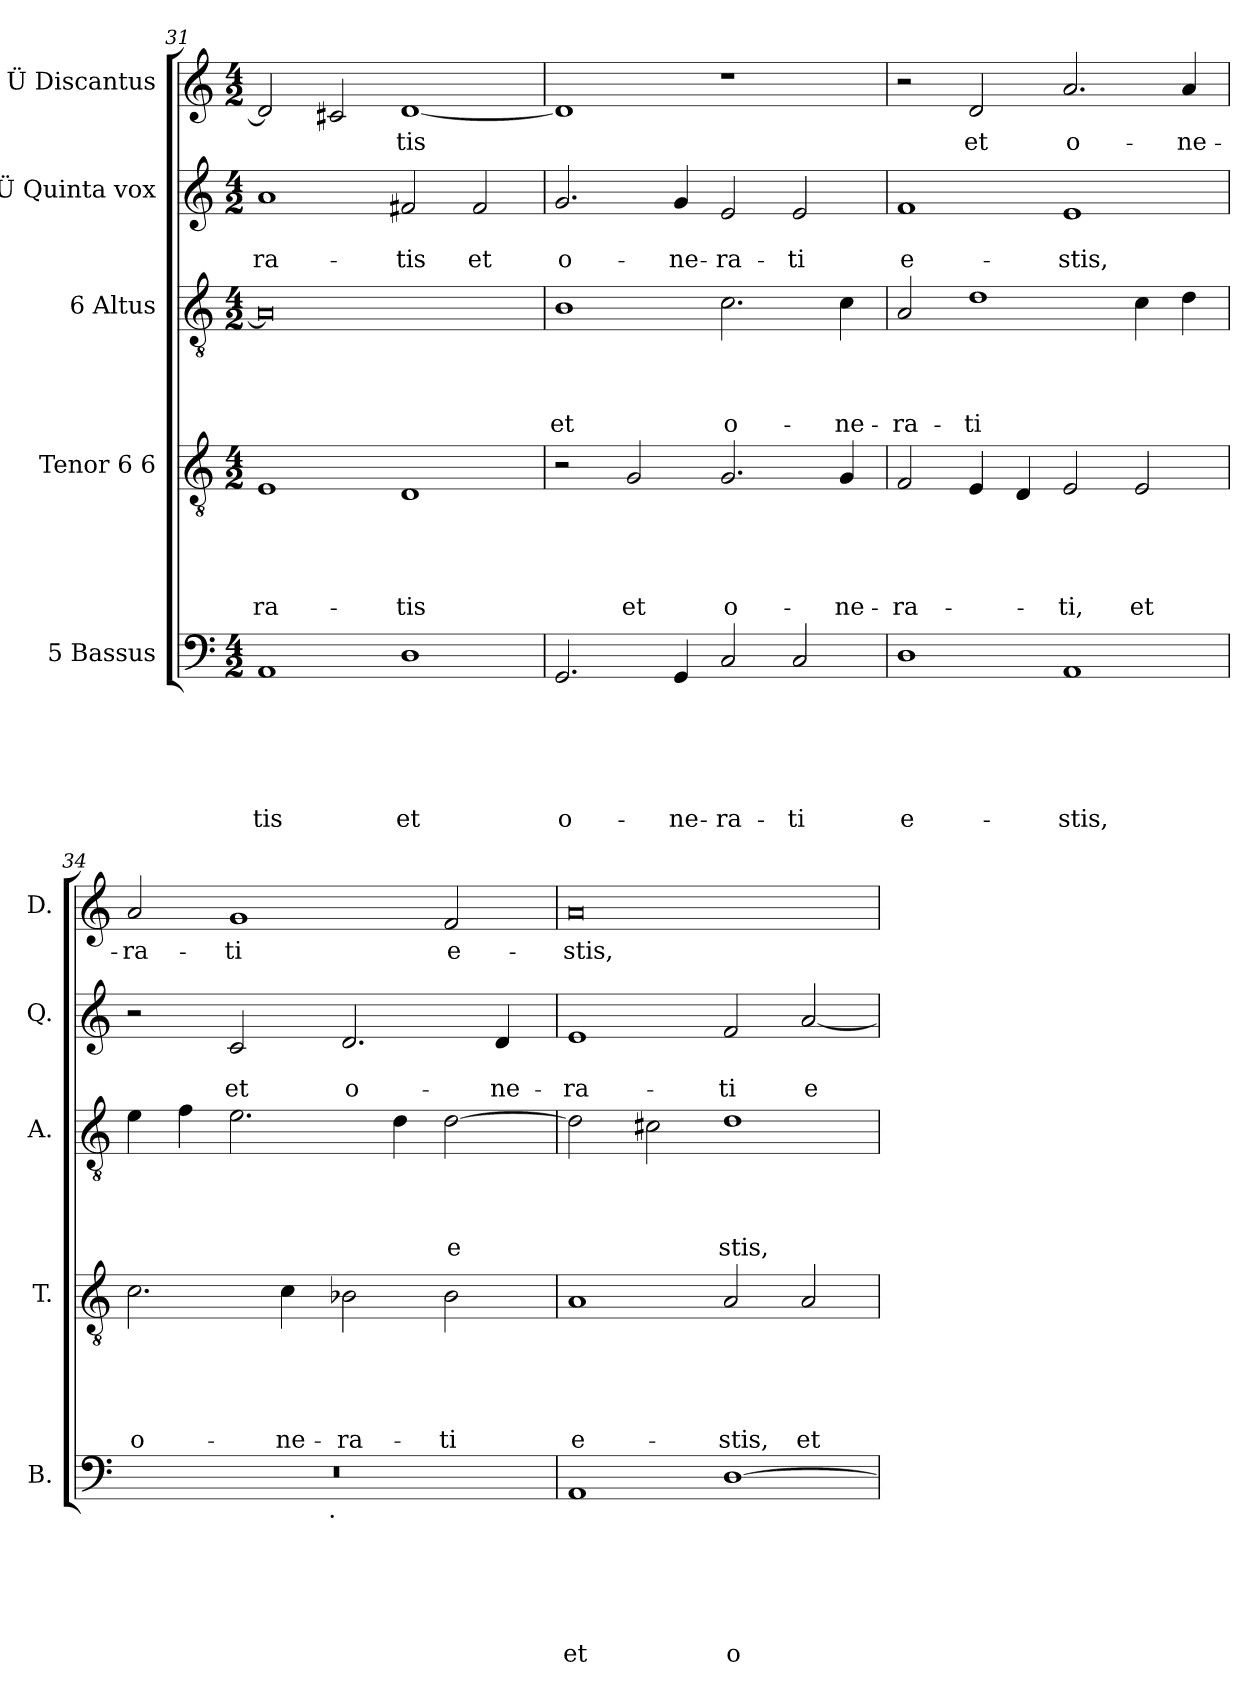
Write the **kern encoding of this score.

**kern	**text	**text	**text	**text	**text	**text	**kern	**text	**text	**text	**text	**text	**kern	**text	**text	**text	**text	**kern	**text	**text	**kern	**text
*part5	*part5	*part5	*part5	*part5	*part5	*part5	*part4	*part4	*part4	*part4	*part4	*part4	*part3	*part3	*part3	*part3	*part3	*part2	*part2	*part2	*part1	*part1
*staff5	*staff5	*staff5	*staff5	*staff5	*staff5	*staff5	*staff4	*staff4	*staff4	*staff4	*staff4	*staff4	*staff3	*staff3	*staff3	*staff3	*staff3	*staff2	*staff2	*staff2	*staff1	*staff1
*I"5 Bassus	*	*	*	*	*	*	*I"Tenor 6 6	*	*	*	*	*	*I"6 Altus	*	*	*	*	*I"Ü Quinta vox	*	*	*I"Ü Discantus	*
*I'B.	*	*	*	*	*	*	*I'T.	*	*	*	*	*	*I'A.	*	*	*	*	*I'Q.	*	*	*I'D.	*
*clefF4	*	*	*	*	*	*	*clefGv2	*	*	*	*	*	*clefGv2	*	*	*	*	*clefG2	*	*	*clefG2	*
*k[]	*	*	*	*	*	*	*k[]	*	*	*	*	*	*k[]	*	*	*	*	*k[]	*	*	*k[]	*
*C:	*	*	*	*	*	*	*C:	*	*	*	*	*	*C:	*	*	*	*	*C:	*	*	*C:	*
*M4/2	*	*	*	*	*	*	*M4/2	*	*	*	*	*	*M4/2	*	*	*	*	*M4/2	*	*	*M4/2	*
=31	=31	=31	=31	=31	=31	=31	=31	=31	=31	=31	=31	=31	=31	=31	=31	=31	=31	=31	=31	=31	=31	=31
!	!	!	!	!	!	!LO:LY:b	!	!	!	!	!	!LO:LY:b	!	!	!	!	!	!	!	!LO:LY:b	!	!
1AA	.	.	.	.	.	-tis	1E	.	.	.	.	-ra-	0A]	.	.	.	.	1a	.	-ra-	2d/]	.
.	.	.	.	.	.	.	.	.	.	.	.	.	.	.	.	.	.	.	.	.	2c#X/	.
!	!	!	!	!	!	!LO:LY:b	!	!	!	!	!	!LO:LY:b	!	!	!	!	!	!	!	!LO:LY:b	!	!LO:LY:b
1D	.	.	.	.	.	et	1D	.	.	.	.	-tis	.	.	.	.	.	2f#X/	.	-tis	[<1d	-tis
!	!	!	!	!	!	!	!	!	!	!	!	!	!	!	!	!	!	!	!	!LO:LY:b	!	!
.	.	.	.	.	.	.	.	.	.	.	.	.	.	.	.	.	.	2f#/	.	et	.	.
=32	=32	=32	=32	=32	=32	=32	=32	=32	=32	=32	=32	=32	=32	=32	=32	=32	=32	=32	=32	=32	=32	=32
!	!	!	!	!	!	!LO:LY:b	!	!	!	!	!	!	!	!	!	!	!LO:LY:b	!	!	!LO:LY:b	!	!
2.GG/	.	.	.	.	.	o-	2r	.	.	.	.	.	1B	.	.	.	et	2.g/	.	o-	1d]	.
!	!	!	!	!	!	!	!	!	!	!	!	!LO:LY:b	!	!	!	!	!	!	!	!	!	!
.	.	.	.	.	.	.	2G/	.	.	.	.	et	.	.	.	.	.	.	.	.	.	.
!	!	!	!	!	!	!LO:LY:b	!	!	!	!	!	!	!	!	!	!	!	!	!	!LO:LY:b	!	!
4GG/	.	.	.	.	.	-ne-	.	.	.	.	.	.	.	.	.	.	.	4g/	.	-ne-	.	.
!	!	!	!	!	!	!LO:LY:b	!	!	!	!	!	!LO:LY:b	!	!	!	!	!LO:LY:b	!	!	!LO:LY:b	!	!
2C/	.	.	.	.	.	-ra-	2.G/	.	.	.	.	o-	2.c\	.	.	.	o-	2e/	.	-ra-	1r	.
!	!	!	!	!	!	!LO:LY:b	!	!	!	!	!	!	!	!	!	!	!	!	!	!LO:LY:b	!	!
2C/	.	.	.	.	.	-ti	.	.	.	.	.	.	.	.	.	.	.	2e/	.	-ti	.	.
!	!	!	!	!	!	!	!	!	!	!	!	!LO:LY:b	!	!	!	!	!LO:LY:b	!	!	!	!	!
.	.	.	.	.	.	.	4G/	.	.	.	.	-ne-	4c\	.	.	.	-ne-	.	.	.	.	.
=33	=33	=33	=33	=33	=33	=33	=33	=33	=33	=33	=33	=33	=33	=33	=33	=33	=33	=33	=33	=33	=33	=33
!	!	!	!	!	!	!LO:LY:b:rj	!	!	!	!	!	!LO:LY:b	!	!	!	!	!LO:LY:b	!	!	!LO:LY:b:rj	!	!
1D	.	.	.	.	.	e-	2F/	.	.	.	.	-ra-	2A/	.	.	.	-ra-	1f	.	e-	2r	.
!	!	!	!	!	!	!	!	!	!	!	!	!	!	!	!	!	!LO:LY:b	!	!	!	!	!LO:LY:b
.	.	.	.	.	.	.	4E/	.	.	.	.	.	1d	.	.	.	-ti	.	.	.	2d/	et
.	.	.	.	.	.	.	4D/	.	.	.	.	.	.	.	.	.	.	.	.	.	.	.
!	!	!	!	!	!	!LO:LY:b	!	!	!	!	!	!LO:LY:b	!	!	!	!	!	!	!	!LO:LY:b	!	!LO:LY:b
1AA	.	.	.	.	.	-stis,	2E/	.	.	.	.	-ti,	.	.	.	.	.	1e	.	-stis,	2.a/	o-
!	!	!	!	!	!	!	!	!	!	!	!	!LO:LY:b	!	!	!	!	!	!	!	!	!	!
.	.	.	.	.	.	.	2E/	.	.	.	.	et	4c\	.	.	.	.	.	.	.	.	.
!	!	!	!	!	!	!	!	!	!	!	!	!	!	!	!	!	!	!	!	!	!	!LO:LY:b
.	.	.	.	.	.	.	.	.	.	.	.	.	4d\	.	.	.	.	.	.	.	4a/	-ne-
=34	=34	=34	=34	=34	=34	=34	=34	=34	=34	=34	=34	=34	=34	=34	=34	=34	=34	=34	=34	=34	=34	=34
!	!	!	!	!	!	!	!	!	!	!	!	!LO:LY:b	!	!	!	!	!	!	!	!	!	!LO:LY:b
*^	*	*	*	*	*	*	*	*	*	*	*	*	*	*	*	*	*	*	*	*	*	*
0r	2ryy	.	.	.	.	.	.	2.c\	.	.	.	.	o-	4e\	.	.	.	.	2r	.	.	2a/	-ra-
.	.	.	.	.	.	.	.	.	.	.	.	.	.	4f\	.	.	.	.	.	.	.	.	.
!	!	!	!	!	!	!	!	!	!	!	!	!	!	!	!	!	!	!	!	!	!LO:LY:b	!	!LO:LY:b
.	4...ryy	.	.	.	.	.	.	.	.	.	.	.	.	2.e\	.	.	.	.	2c/	.	et	1g	-ti
!	!	!	!	!	!	!	!	!	!	!	!	!	!LO:LY:b	!	!	!	!	!	!	!	!	!	!
.	.	.	.	.	.	.	.	4c\	.	.	.	.	-ne-	.	.	.	.	.	.	.	.	.	.
!	!LO:TX:b:t=.	!	!	!	!	!	!	!	!	!	!	!	!	!	!	!	!	!	!	!	!	!	!
.	1ryy	.	.	.	.	.	.	.	.	.	.	.	.	.	.	.	.	.	.	.	.	.	.
!	!	!	!	!	!	!	!	!	!	!	!	!	!LO:LY:b	!	!	!	!	!	!	!	!LO:LY:b	!	!
.	.	.	.	.	.	.	.	2B-X\	.	.	.	.	-ra-	.	.	.	.	.	2.d/	.	o-	.	.
.	.	.	.	.	.	.	.	.	.	.	.	.	.	4d\	.	.	.	.	.	.	.	.	.
!	!	!	!	!	!	!	!	!	!	!	!	!	!LO:LY:b	!	!	!	!	!LO:LY:b	!	!	!	!	!LO:LY:b
.	.	.	.	.	.	.	.	2B-\	.	.	.	.	-ti	[<2d\	.	.	.	e	.	.	.	2f/	e-
!	!	!	!	!	!	!	!	!	!	!	!	!	!	!	!	!	!	!	!	!	!LO:LY:b	!	!
.	.	.	.	.	.	.	.	.	.	.	.	.	.	.	.	.	.	.	4d/	.	-ne-	.	.
.	32ryy	.	.	.	.	.	.	.	.	.	.	.	.	.	.	.	.	.	.	.	.	.	.
!!LO:LB:g=z
=35	=35	=35	=35	=35	=35	=35	=35	=35	=35	=35	=35	=35	=35	=35	=35	=35	=35	=35	=35	=35	=35	=35	=35
!	!	!	!	!	!	!	!LO:LY:b	!	!	!	!	!	!LO:LY:b:rj	!	!	!	!	!	!	!	!LO:LY:b	!	!LO:LY:b
*v	*v	*	*	*	*	*	*	*	*	*	*	*	*	*	*	*	*	*	*	*	*	*	*
1AA	.	.	.	.	.	et	1A	.	.	.	.	e-	2d\]	.	.	.	.	1e	.	-ra-	0a	-stis,
.	.	.	.	.	.	.	.	.	.	.	.	.	2c#X\	.	.	.	.	.	.	.	.	.
!	!	!	!	!	!	!LO:LY:b:rj	!	!	!	!	!	!LO:LY:b	!	!	!	!	!LO:LY:b	!	!	!LO:LY:b	!	!
[>1D	.	.	.	.	.	o-	2A/	.	.	.	.	-stis,	1d	.	.	.	stis,	2f/	.	-ti	.	.
!	!	!	!	!	!	!	!	!	!	!	!	!LO:LY:b	!	!	!	!	!	!	!	!LO:LY:b	!	!
.	.	.	.	.	.	.	2A/	.	.	.	.	et	.	.	.	.	.	[<2a/	.	e-	.	.
=	=	=	=	=	=	=	=	=	=	=	=	=	=	=	=	=	=	=	=	=	=	=
*-	*-	*-	*-	*-	*-	*-	*-	*-	*-	*-	*-	*-	*-	*-	*-	*-	*-	*-	*-	*-	*-	*-
